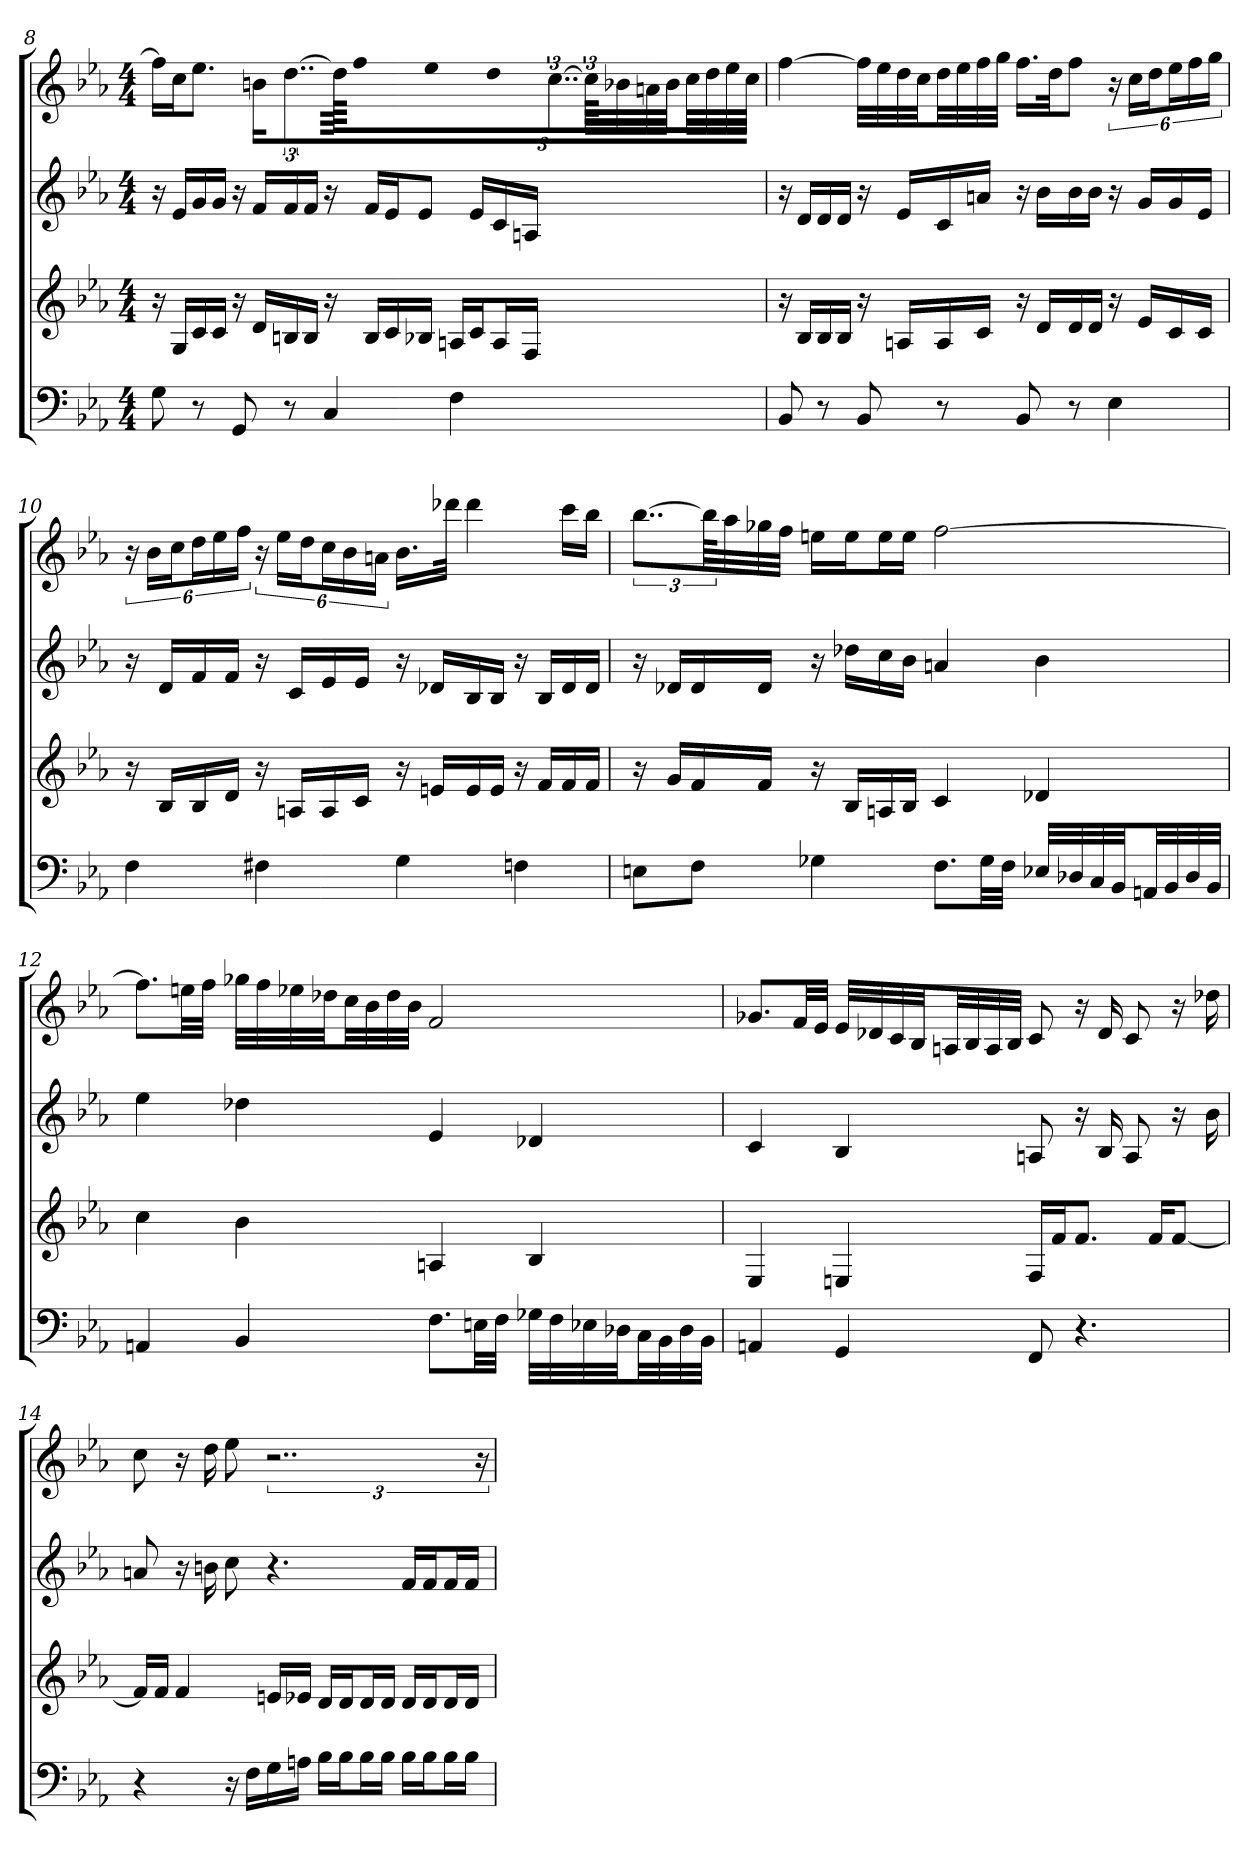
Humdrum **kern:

**kern	**kern	**kern	**kern
*part4	*part3	*part2	*part1
*staff4	*staff3	*staff2	*staff1
*k[b-e-a-]	*k[b-e-a-]	*k[b-e-a-]	*k[b-e-a-]
*E-:	*E-:	*E-:	*E-:
*M4/4	*M4/4	*M4/4	*M4/4
=8	=8	=8	=8
8G	16r	16r	16ffLL]
.	16GLL	16e-LL	16ccJ
8r	16c	16g	8.ee-J
.	16cJJ	16gJJ	.
8GG	16r	16r	.
.	16dLL	16fLL	16bnKL
8r	16Bn	16f	[12..ddJ
.	16BJJ	16fJJ	.
4C	16r	16r	.
.	.	.	96ddKLLL]
.	.	.	32ff
.	16BLL	16fKL	32ee-
.	.	.	32ddJJ
.	16c	16e-K	[12..ccJ
.	16B-XJJ	8e-J	.
4F	16AnLL	.	.
.	.	.	96ccKLLL]
.	.	.	32b-X
.	16cJ	16e-LL	32an
.	.	.	32b-JJ
.	16AL	16c	32ccLL
.	.	.	32dd
.	16FJJ	16AnJJ	32ee-
.	.	.	32ccJJJ
=9	=9	=9	=9
8BB-	16r	16r	[4ff
.	16B-LL	16dLL	.
8r	16B-	16d	.
.	16B-JJ	16dJJ	.
8BB-	16r	16r	32ffLLL]
.	.	.	32ee-
.	16AnLL	16e-LL	32dd
.	.	.	32ccJJ
8r	16A	16c	32ddLL
.	.	.	32ee-
.	16cJJ	16anJJ	32ff
.	.	.	32ggJJJ
8BB-	16r	16r	16.ffLL
.	16dLL	16b-LL	.
.	.	.	32ddJk
8r	16d	16b-	8ffJ
.	16dJJ	16b-JJ	.
4E-	16r	16r	24r
.	.	.	24ccLL
.	16e-LL	16gLL	.
.	.	.	24ddJ
.	16c	16g	24ee-L
.	.	.	24ff
.	16cJJ	16e-JJ	.
.	.	.	24ggJJ
=10	=10	=10	=10
4F	16r	16r	24r
.	.	.	24b-LL
.	16B-LL	16dLL	.
.	.	.	24ccJ
.	16B-	16f	24ddL
.	.	.	24ee-
.	16dJJ	16fJJ	.
.	.	.	24ffJJ
4F#X	16r	16r	24r
.	.	.	24ee-LL
.	16AnLL	16cLL	.
.	.	.	24ddJ
.	16A	16e-	24ccL
.	.	.	24b-
.	16cJJ	16e-JJ	.
.	.	.	24anJJ
4G	16r	16r	16.b-LL
.	16enLL	16d-XLL	.
.	.	.	32ddd-XJJk
.	16e	16B-	4ddd-
.	16eJJ	16B-JJ	.
4Fn	16r	16r	.
.	16fLL	16B-LL	.
.	16f	16d-	16cccLL
.	16fJJ	16d-JJ	16bb-JJ
=11	=11	=11	=11
8EnL	16r	16r	[12..bb-L
.	16gLL	16d-XLL	.
8FJ	16f	16d-	.
.	.	.	96bb-KLL]
.	.	.	32aa-
.	16fJJ	16d-JJ	32gg-X
.	.	.	32ffJJJ
4G-X	16r	16r	16eenLL
.	16B-LL	16dd-XLL	16eeJ
.	16An	16cc	16eeL
.	16B-JJ	16b-JJ	16eeJJ
8.FL	4c	4an	[2ff
32G-LL	.	.	.
32FJJJ	.	.	.
32E-XLLL	4d-X	4b-	.
32D-X	.	.	.
32C	.	.	.
32BB-JJ	.	.	.
32AAnLL	.	.	.
32BB-	.	.	.
32D-	.	.	.
32BB-JJJ	.	.	.
=12	=12	=12	=12
4AAn	4cc	4ee-	8.ffL]
.	.	.	32eenLL
.	.	.	32ffJJJ
4BB-	4b-	4dd-X	32gg-XLLL
.	.	.	32ff
.	.	.	32ee-X
.	.	.	32dd-XJJ
.	.	.	32ccLL
.	.	.	32b-
.	.	.	32dd-
.	.	.	32b-JJJ
8.FL	4An	4e-	2f
32EnLL	.	.	.
32FJJJ	.	.	.
32G-XLLL	4B-	4d-X	.
32F	.	.	.
32E-X	.	.	.
32D-XJJ	.	.	.
32CLL	.	.	.
32BB-	.	.	.
32D-	.	.	.
32BB-JJJ	.	.	.
=13	=13	=13	=13
4AAn	4E-	4c	8.g-XL
.	.	.	32fLL
.	.	.	32e-JJJ
4GG	4En	4B-	32e-LLL
.	.	.	32d-X
.	.	.	32c
.	.	.	32B-JJ
.	.	.	32AnLL
.	.	.	32B-
.	.	.	32A
.	.	.	32B-JJJ
8FF	16FLL	8An	8c
.	16fJ	.	.
4.r	8.fJ	16r	16r
.	.	16B-	16d-
.	.	8A	8c
.	16fKL	.	.
.	[8fJ	16r	16r
.	.	16b-	16dd-X
=14	=14	=14	=14
4r	16fLL]	8an	8cc
.	16fJJ	.	.
.	4f	16r	16r
.	.	16bn	16dd
16r	.	8cc	8ee-
16FLL	.	.	.
16G	16enLL	4.r	3..r
16AnJJ	16e-XJJ	.	.
16B-LL	16dLL	.	.
16B-J	16dJ	.	.
16B-L	16dL	.	.
16B-JJ	16dJJ	.	.
16B-LL	16dLL	16fLL	.
16B-J	16dJ	16fJ	.
16B-L	16dL	16fL	.
16B-JJ	16dJJ	16fJJ	.
.	.	.	24r
=	=	=	=
*-	*-	*-	*-
